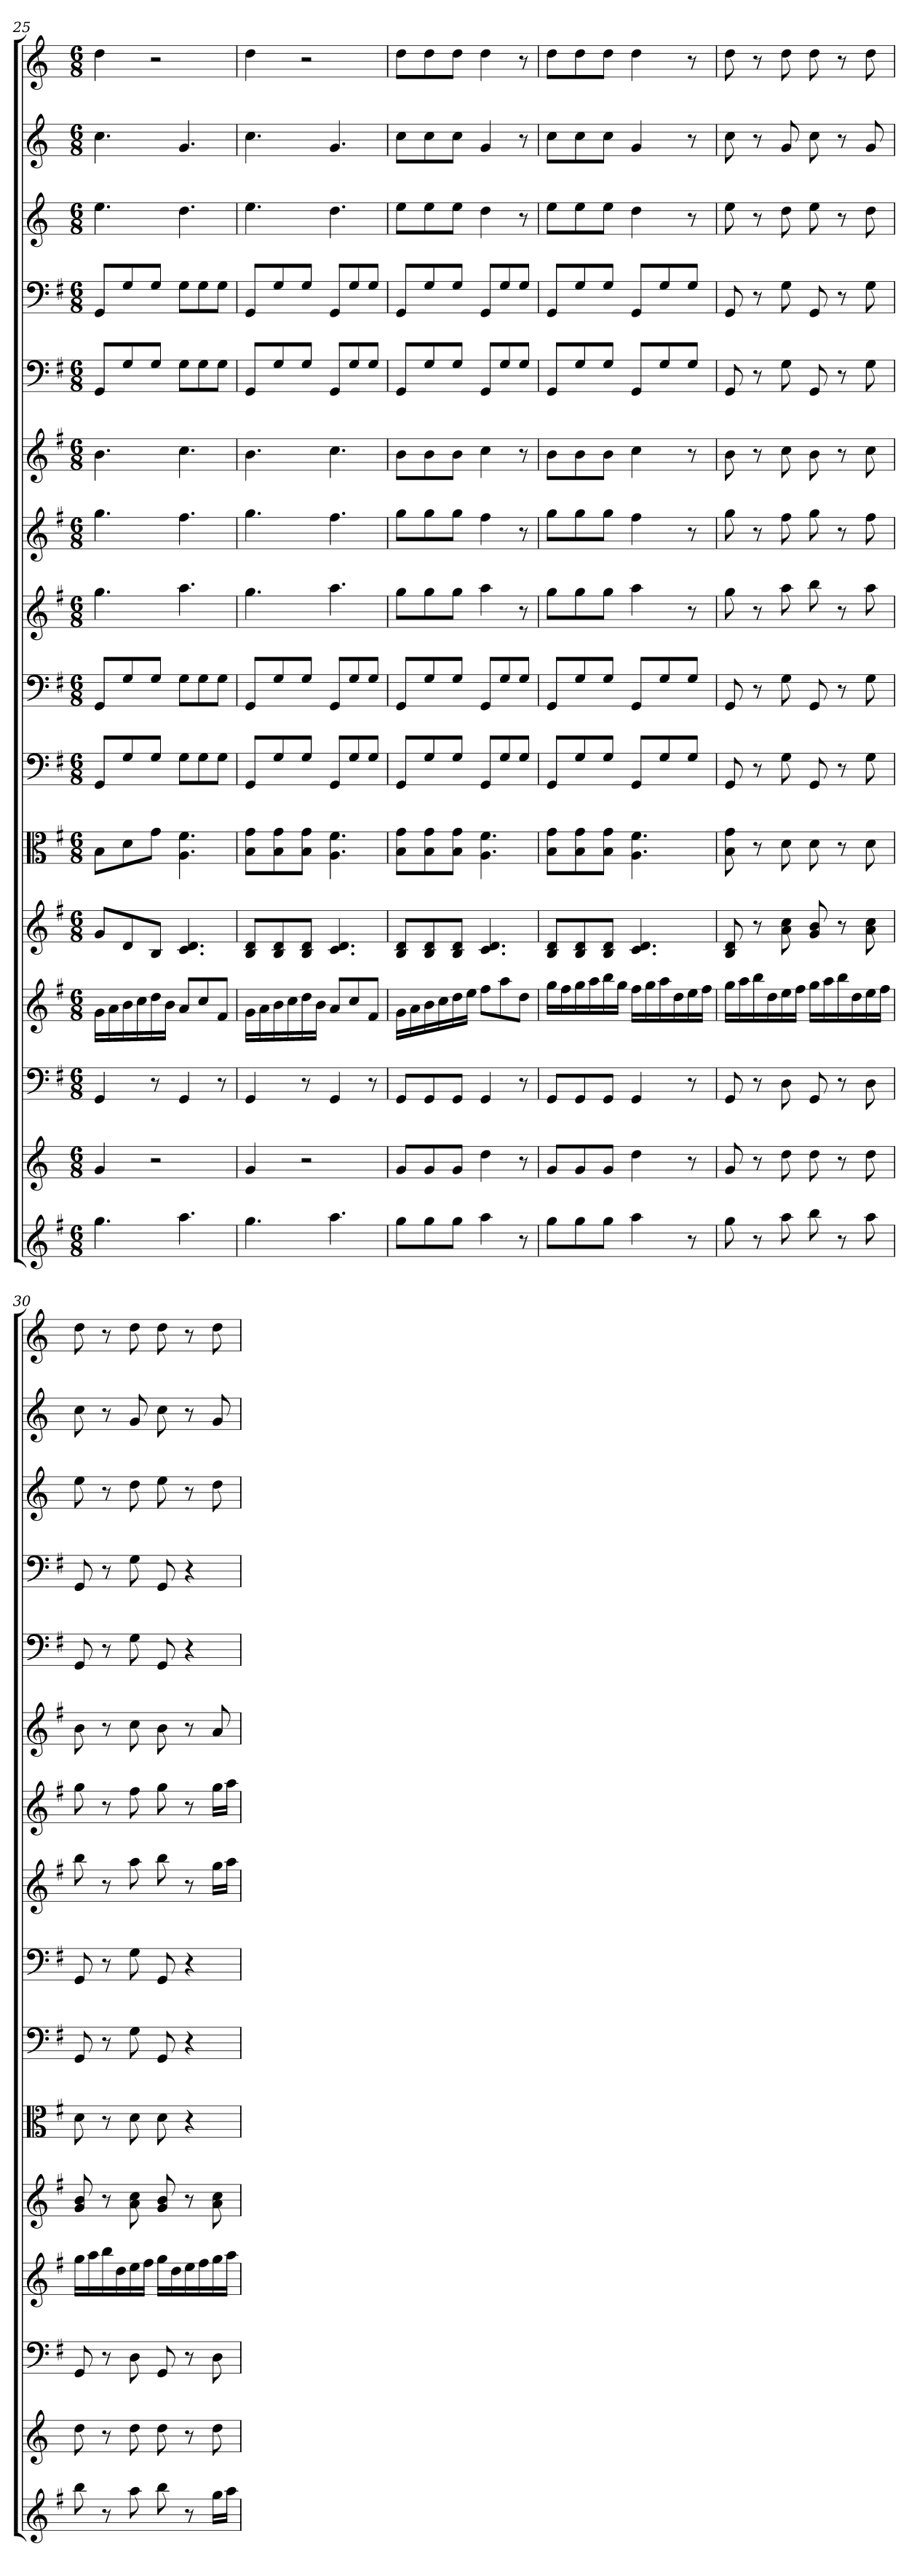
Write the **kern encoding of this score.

**kern	**kern	**kern	**kern	**kern	**kern	**kern	**kern	**kern	**kern	**kern	**kern	**kern	**kern	**kern	**kern
*part16	*part15	*part14	*part13	*part12	*part11	*part10	*part9	*part8	*part7	*part6	*part5	*part4	*part3	*part2	*part1
*staff16	*staff15	*staff14	*staff13	*staff12	*staff11	*staff10	*staff9	*staff8	*staff7	*staff6	*staff5	*staff4	*staff3	*staff2	*staff1
*	*	*clefF4	*	*	*clefC3	*clefF4	*clefF4	*	*	*	*clefF4	*clefF4	*	*	*
*k[f#]	*k[]	*k[f#]	*k[f#]	*k[f#]	*k[f#]	*k[f#]	*k[f#]	*k[f#]	*k[f#]	*k[f#]	*k[f#]	*k[f#]	*k[]	*k[]	*k[]
*M6/8	*M6/8	*M6/8	*M6/8	*M6/8	*M6/8	*M6/8	*M6/8	*M6/8	*M6/8	*M6/8	*M6/8	*M6/8	*M6/8	*M6/8	*M6/8
=25	=25	=25	=25	=25	=25	=25	=25	=25	=25	=25	=25	=25	=25	=25	=25
4.gg	4g	4GG	16gLL	8gL	8B\L	8GG/L	8GG/L	4.gg	4.gg	4.b	8GG/L	8GG/L	4.ee	4.cc	4dd
.	.	.	16a	.	.	.	.	.	.	.	.	.	.	.	.
.	.	.	16b	8d	8d\	8G/	8G/	.	.	.	8G/	8G/	.	.	.
.	.	.	16cc	.	.	.	.	.	.	.	.	.	.	.	.
.	2r	8r	16dd	8BJ	8g\J	8G/J	8G/J	.	.	.	8G/J	8G/J	.	.	2r
.	.	.	16bJJ	.	.	.	.	.	.	.	.	.	.	.	.
4.aa	.	4GG	8aL	4.c 4.d	4.A 4.f#	8G\L	8G\L	4.aa	4.ff#	4.cc	8G\L	8G\L	4.dd	4.g	.
.	.	.	8cc	.	.	8G\	8G\	.	.	.	8G\	8G\	.	.	.
.	.	8r	8f#J	.	.	8G\J	8G\J	.	.	.	8G\J	8G\J	.	.	.
=26	=26	=26	=26	=26	=26	=26	=26	=26	=26	=26	=26	=26	=26	=26	=26
4.gg	4g	4GG	16gLL	8B 8dL	8B\ 8g\L	8GG/L	8GG/L	4.gg	4.gg	4.b	8GG/L	8GG/L	4.ee	4.cc	4dd
.	.	.	16a	.	.	.	.	.	.	.	.	.	.	.	.
.	.	.	16b	8B 8d	8B\ 8g\	8G/	8G/	.	.	.	8G/	8G/	.	.	.
.	.	.	16cc	.	.	.	.	.	.	.	.	.	.	.	.
.	2r	8r	16dd	8B 8dJ	8B\ 8g\J	8G/J	8G/J	.	.	.	8G/J	8G/J	.	.	2r
.	.	.	16bJJ	.	.	.	.	.	.	.	.	.	.	.	.
4.aa	.	4GG	8aL	4.c 4.d	4.A 4.f#	8GG/L	8GG/L	4.aa	4.ff#	4.cc	8GG/L	8GG/L	4.dd	4.g	.
.	.	.	8cc	.	.	8G/	8G/	.	.	.	8G/	8G/	.	.	.
.	.	8r	8f#J	.	.	8G/J	8G/J	.	.	.	8G/J	8G/J	.	.	.
=27	=27	=27	=27	=27	=27	=27	=27	=27	=27	=27	=27	=27	=27	=27	=27
8ggL	8gL	8GG/L	16gLL	8B 8dL	8B\ 8g\L	8GG/L	8GG/L	8ggL	8ggL	8bL	8GG/L	8GG/L	8eeL	8ccL	8ddL
.	.	.	16a	.	.	.	.	.	.	.	.	.	.	.	.
8gg	8g	8GG/	16b	8B 8d	8B\ 8g\	8G/	8G/	8gg	8gg	8b	8G/	8G/	8ee	8cc	8dd
.	.	.	16cc	.	.	.	.	.	.	.	.	.	.	.	.
8ggJ	8gJ	8GG/J	16dd	8B 8dJ	8B\ 8g\J	8G/J	8G/J	8ggJ	8ggJ	8bJ	8G/J	8G/J	8eeJ	8ccJ	8ddJ
.	.	.	16eeJJ	.	.	.	.	.	.	.	.	.	.	.	.
4aa	4dd	4GG	8ff#L	4.c 4.d	4.A 4.f#	8GG/L	8GG/L	4aa	4ff#	4cc	8GG/L	8GG/L	4dd	4g	4dd
.	.	.	8aa	.	.	8G/	8G/	.	.	.	8G/	8G/	.	.	.
8r	8r	8r	8ddJ	.	.	8G/J	8G/J	8r	8r	8r	8G/J	8G/J	8r	8r	8r
=28	=28	=28	=28	=28	=28	=28	=28	=28	=28	=28	=28	=28	=28	=28	=28
8ggL	8gL	8GG/L	16ggLL	8B 8dL	8B\ 8g\L	8GG/L	8GG/L	8ggL	8ggL	8bL	8GG/L	8GG/L	8eeL	8ccL	8ddL
.	.	.	16ff#	.	.	.	.	.	.	.	.	.	.	.	.
8gg	8g	8GG/	16gg	8B 8d	8B\ 8g\	8G/	8G/	8gg	8gg	8b	8G/	8G/	8ee	8cc	8dd
.	.	.	16aa	.	.	.	.	.	.	.	.	.	.	.	.
8ggJ	8gJ	8GG/J	16bb	8B 8dJ	8B\ 8g\J	8G/J	8G/J	8ggJ	8ggJ	8bJ	8G/J	8G/J	8eeJ	8ccJ	8ddJ
.	.	.	16ggJJ	.	.	.	.	.	.	.	.	.	.	.	.
4aa	4dd	4GG	16ff#LL	4.c 4.d	4.A 4.f#	8GG/L	8GG/L	4aa	4ff#	4cc	8GG/L	8GG/L	4dd	4g	4dd
.	.	.	16gg	.	.	.	.	.	.	.	.	.	.	.	.
.	.	.	16aa	.	.	8G/	8G/	.	.	.	8G/	8G/	.	.	.
.	.	.	16dd	.	.	.	.	.	.	.	.	.	.	.	.
8r	8r	8r	16ee	.	.	8G/J	8G/J	8r	8r	8r	8G/J	8G/J	8r	8r	8r
.	.	.	16ff#JJ	.	.	.	.	.	.	.	.	.	.	.	.
=29	=29	=29	=29	=29	=29	=29	=29	=29	=29	=29	=29	=29	=29	=29	=29
8gg	8g	8GG	16ggLL	8B 8d	8B 8g	8GG	8GG	8gg	8gg	8b	8GG	8GG	8ee	8cc	8dd
.	.	.	16aa	.	.	.	.	.	.	.	.	.	.	.	.
8r	8r	8r	16bb	8r	8r	8r	8r	8r	8r	8r	8r	8r	8r	8r	8r
.	.	.	16dd	.	.	.	.	.	.	.	.	.	.	.	.
8aa	8dd	8D	16ee	8a 8cc	8d	8G	8G	8aa	8ff#	8cc	8G	8G	8dd	8g	8dd
.	.	.	16ff#JJ	.	.	.	.	.	.	.	.	.	.	.	.
8bb	8dd	8GG	16ggLL	8g 8b	8d	8GG	8GG	8bb	8gg	8b	8GG	8GG	8ee	8cc	8dd
.	.	.	16aa	.	.	.	.	.	.	.	.	.	.	.	.
8r	8r	8r	16bb	8r	8r	8r	8r	8r	8r	8r	8r	8r	8r	8r	8r
.	.	.	16dd	.	.	.	.	.	.	.	.	.	.	.	.
8aa	8dd	8D	16ee	8a 8cc	8d	8G	8G	8aa	8ff#	8cc	8G	8G	8dd	8g	8dd
.	.	.	16ff#JJ	.	.	.	.	.	.	.	.	.	.	.	.
=30	=30	=30	=30	=30	=30	=30	=30	=30	=30	=30	=30	=30	=30	=30	=30
8bb	8dd	8GG	16ggLL	8g 8b	8d	8GG	8GG	8bb	8gg	8b	8GG	8GG	8ee	8cc	8dd
.	.	.	16aa	.	.	.	.	.	.	.	.	.	.	.	.
8r	8r	8r	16bb	8r	8r	8r	8r	8r	8r	8r	8r	8r	8r	8r	8r
.	.	.	16dd	.	.	.	.	.	.	.	.	.	.	.	.
8aa	8dd	8D	16ee	8a 8cc	8d	8G	8G	8aa	8ff#	8cc	8G	8G	8dd	8g	8dd
.	.	.	16ff#JJ	.	.	.	.	.	.	.	.	.	.	.	.
8bb	8dd	8GG	16ggLL	8g 8b	8d	8GG	8GG	8bb	8gg	8b	8GG	8GG	8ee	8cc	8dd
.	.	.	16dd	.	.	.	.	.	.	.	.	.	.	.	.
8r	8r	8r	16ee	8r	4r	4r	4r	8r	8r	8r	4r	4r	8r	8r	8r
.	.	.	16ff#	.	.	.	.	.	.	.	.	.	.	.	.
16ggLL	8dd	8D	16gg	8a 8cc	.	.	.	16ggLL	16ggLL	8a	.	.	8dd	8g	8dd
16aaJJ	.	.	16aaJJ	.	.	.	.	16aaJJ	16aaJJ	.	.	.	.	.	.
=	=	=	=	=	=	=	=	=	=	=	=	=	=	=	=
*-	*-	*-	*-	*-	*-	*-	*-	*-	*-	*-	*-	*-	*-	*-	*-
